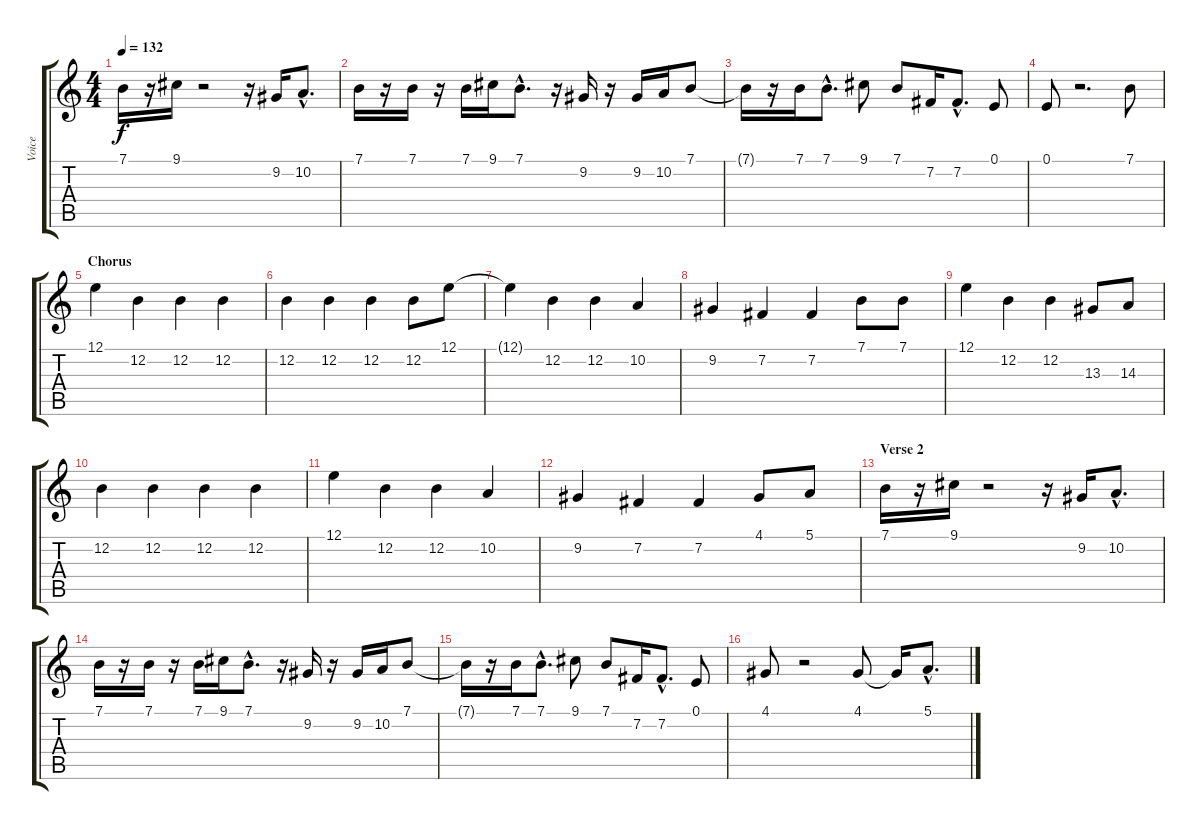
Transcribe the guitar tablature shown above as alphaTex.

\track ("Voice" "Voice") {instrument baritonesax}
\staff {score tabs}
\tuning (E4 B3 G3 D3 A2 E2) {hide}
\ts (4 4)
\tempo 132
\clef g2
\ks c
7.1.16{dy f} r.16 9.1.16 r.2 r.16 9.2.16 10.2{hac}.8{d} |
7.1.16 r.16 7.1.16 r.16 7.1.16 9.1.16 7.1{hac}.8{d} r.16 9.2.16 r.16 9.2.16 10.2.16 7.1.8 |
7.1{t}.16 r.16 7.1.16 7.1{hac}.8{d} 9.1.8 7.1.8 7.2.16 7.2{hac}.8{d} 0.1.8 |
0.1.8 r.2{d} 7.1.8 |
\section ("" "Chorus")
12.1.4 12.2.4 12.2.4 12.2.4 |
12.2.4 12.2.4 12.2.4 12.2.8 12.1.8 |
12.1{t}.4 12.2.4 12.2.4 10.2.4 |
9.2.4 7.2.4 7.2.4 7.1.8 7.1.8 |
12.1.4 12.2.4 12.2.4 13.3.8 14.3.8 |
12.2.4 12.2.4 12.2.4 12.2.4 |
12.1.4 12.2.4 12.2.4 10.2.4 |
9.2.4 7.2.4 7.2.4 4.1.8 5.1.8 |
\section ("" "Verse 2")
7.1.16 r.16 9.1.16 r.2 r.16 9.2.16 10.2{hac}.8{d} |
7.1.16 r.16 7.1.16 r.16 7.1.16 9.1.16 7.1{hac}.8{d} r.16 9.2.16 r.16 9.2.16 10.2.16 7.1.8 |
7.1{t}.16 r.16 7.1.16 7.1{hac}.8{d} 9.1.8 7.1.8 7.2.16 7.2{hac}.8{d} 0.1.8 |
4.1.8 r.2 4.1.8 4.1{t}.16 5.1{hac}.8{d}
